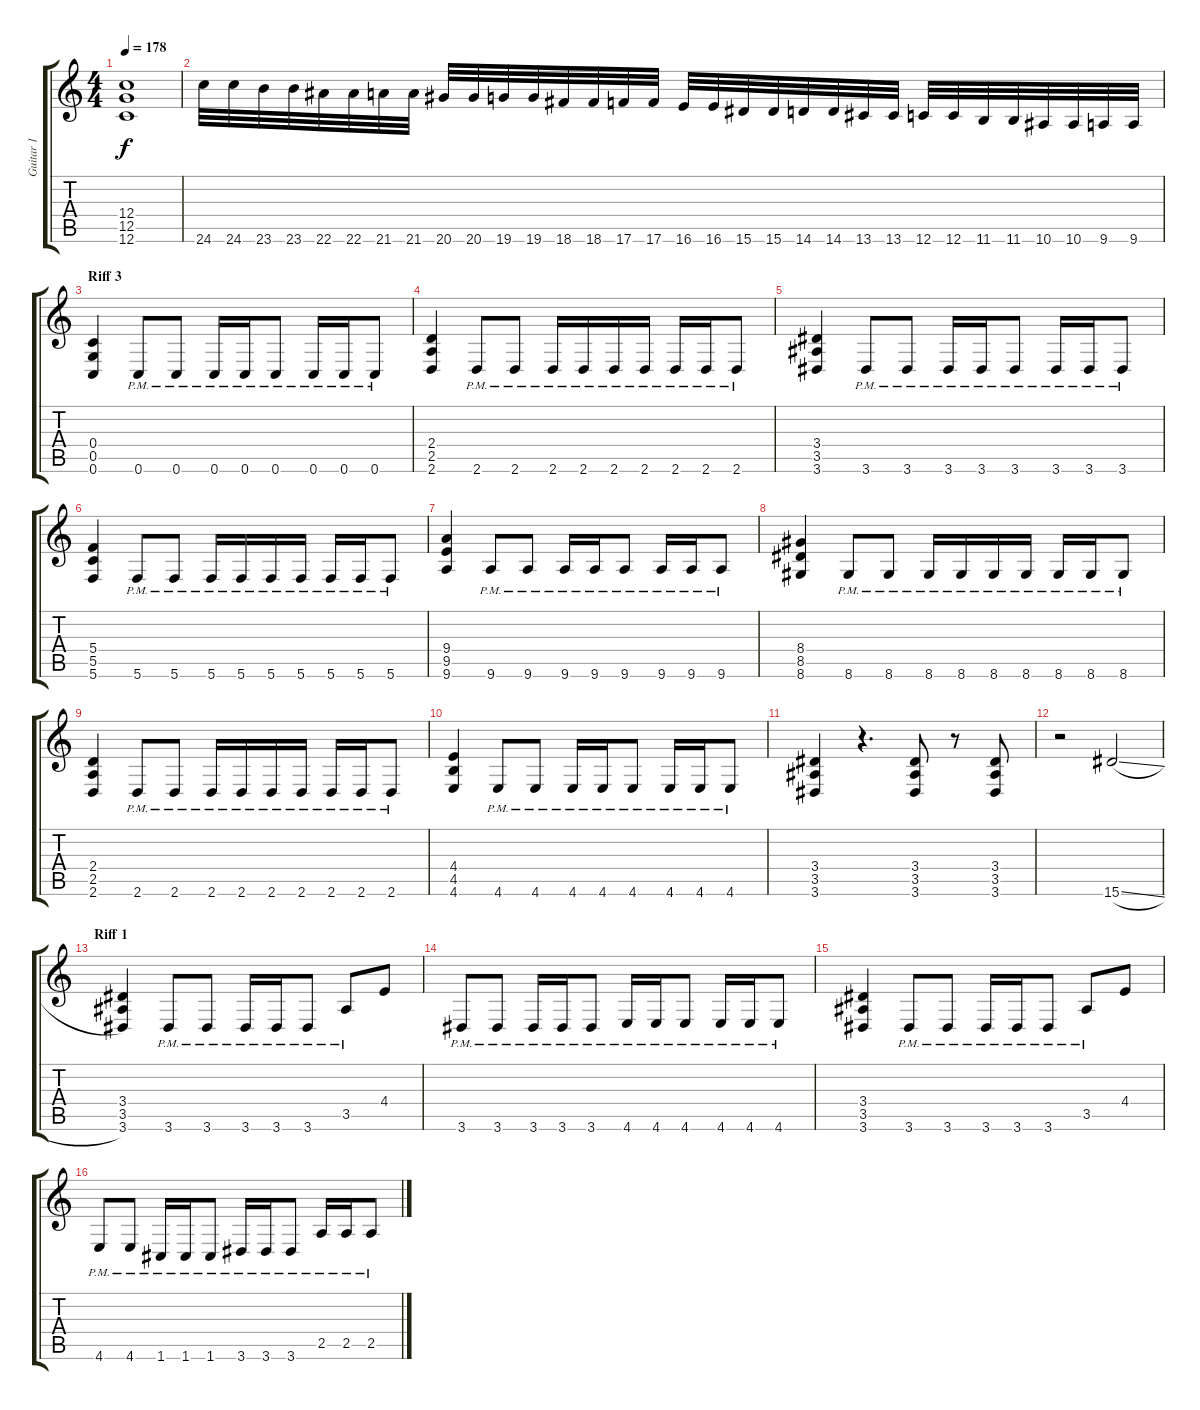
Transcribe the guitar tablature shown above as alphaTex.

\track ("Guitar 1" "Guitar 1") {instrument distortionguitar}
\staff {score tabs}
\tuning (D4 A3 F3 C3 G2 C2) {hide}
\ts (4 4)
\tempo 178
\clef g2
\ks c
(12.4 12.5 12.6).1{dy f} |
24.6.32{instrument guitarharmonics} 24.6.32 23.6.32 23.6.32 22.6.32 22.6.32 21.6.32 21.6.32 20.6.32 20.6.32 19.6.32 19.6.32 18.6.32 18.6.32 17.6.32 17.6.32 16.6.32 16.6.32 15.6.32 15.6.32 14.6.32 14.6.32 13.6.32 13.6.32 12.6.32 12.6.32 11.6.32 11.6.32 10.6.32 10.6.32 9.6.32 9.6.32 |
\section ("" "Riff 3")
(0.4 0.5 0.6).4{instrument distortionguitar} 0.6{pm}.8 0.6{pm}.8 0.6{pm}.16 0.6{pm}.16 0.6{pm}.8 0.6{pm}.16 0.6{pm}.16 0.6{pm}.8 |
(2.4 2.5 2.6).4 2.6{pm}.8 2.6{pm}.8 2.6{pm}.16 2.6{pm}.16 2.6{pm}.16 2.6{pm}.16 2.6{pm}.16 2.6{pm}.16 2.6{pm}.8 |
(3.4 3.5 3.6).4 3.6{pm}.8 3.6{pm}.8 3.6{pm}.16 3.6{pm}.16 3.6{pm}.8 3.6{pm}.16 3.6{pm}.16 3.6{pm}.8 |
(5.4 5.5 5.6).4 5.6{pm}.8 5.6{pm}.8 5.6{pm}.16 5.6{pm}.16 5.6{pm}.16 5.6{pm}.16 5.6{pm}.16 5.6{pm}.16 5.6{pm}.8 |
(9.4 9.5 9.6).4 9.6{pm}.8 9.6{pm}.8 9.6{pm}.16 9.6{pm}.16 9.6{pm}.8 9.6{pm}.16 9.6{pm}.16 9.6{pm}.8 |
(8.4 8.5 8.6).4 8.6{pm}.8 8.6{pm}.8 8.6{pm}.16 8.6{pm}.16 8.6{pm}.16 8.6{pm}.16 8.6{pm}.16 8.6{pm}.16 8.6{pm}.8 |
(2.4 2.5 2.6).4 2.6{pm}.8 2.6{pm}.8 2.6{pm}.16 2.6{pm}.16 2.6{pm}.16 2.6{pm}.16 2.6{pm}.16 2.6{pm}.16 2.6{pm}.8 |
(4.4 4.5 4.6).4 4.6{pm}.8 4.6{pm}.8 4.6{pm}.16 4.6{pm}.16 4.6{pm}.8 4.6{pm}.16 4.6{pm}.16 4.6{pm}.8 |
(3.4 3.5 3.6).4 r.4{d} (3.4 3.5 3.6).8 r.8 (3.4 3.5 3.6).8 |
r.2 15.6{sl}.2 |
\section ("" "Riff 1")
(3.4 3.5 3.6).4 3.6{pm}.8 3.6{pm}.8 3.6{pm}.16 3.6{pm}.16 3.6{pm}.8 3.5{pm}.8 4.4.8 |
3.6{pm}.8 3.6{pm}.8 3.6{pm}.16 3.6{pm}.16 3.6{pm}.8 4.6{pm}.16 4.6{pm}.16 4.6{pm}.8 4.6{pm}.16 4.6{pm}.16 4.6{pm}.8 |
(3.4 3.5 3.6).4 3.6{pm}.8 3.6{pm}.8 3.6{pm}.16 3.6{pm}.16 3.6{pm}.8 3.5{pm}.8 4.4.8 |
4.6{pm}.8 4.6{pm}.8 1.6{pm}.16 1.6{pm}.16 1.6{pm}.8 3.6{pm}.16 3.6{pm}.16 3.6{pm}.8 2.5{pm}.16 2.5{pm}.16 2.5{pm}.8
